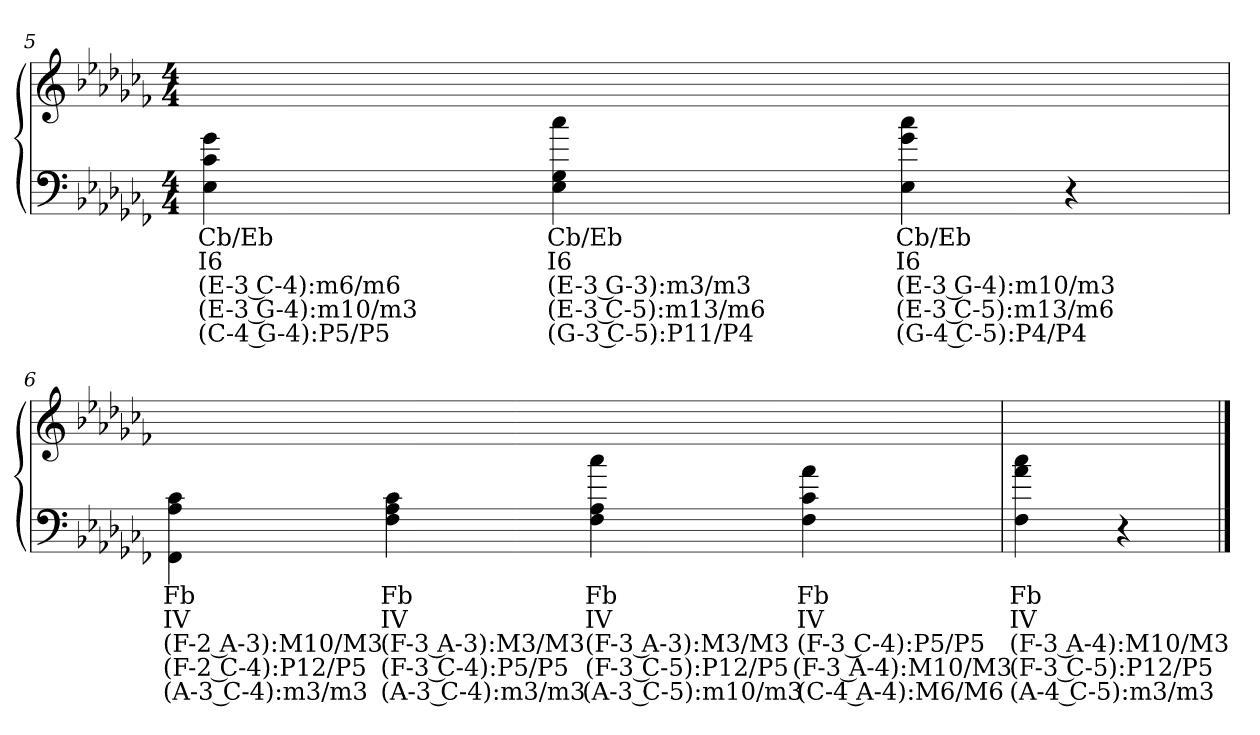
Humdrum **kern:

**kern	**text	**text	**text	**text	**text	**kern
*part2	*part2	*part2	*part2	*part2	*part2	*part1
*staff2	*staff2	*staff2	*staff2	*staff2	*staff2	*staff1
*clefF4	*	*	*	*	*	*clefG2
*k[b-e-a-d-g-c-f-]	*	*	*	*	*	*k[b-e-a-d-g-c-f-]
*C-:	*	*	*	*	*	*C-:
*M4/4	*	*	*	*	*	*M4/4
=5	=5	=5	=5	=5	=5	=5
4E- 4c- 4g-	Cb/Eb	I6	(E-3 C-4):m6/m6	(E-3 G-4):m10/m3	(C-4 G-4):P5/P5	1ryy
4E- 4G- 4cc-	Cb/Eb	I6	(E-3 G-3):m3/m3	(E-3 C-5):m13/m6	(G-3 C-5):P11/P4	.
4E- 4g- 4cc-	Cb/Eb	I6	(E-3 G-4):m10/m3	(E-3 C-5):m13/m6	(G-4 C-5):P4/P4	.
4r	.	.	.	.	.	.
=6	=6	=6	=6	=6	=6	=6
4FF- 4A- 4c-	Fb	IV	(F-2 A-3):M10/M3	(F-2 C-4):P12/P5	(A-3 C-4):m3/m3	1ryy
4F- 4A- 4c-	Fb	IV	(F-3 A-3):M3/M3	(F-3 C-4):P5/P5	(A-3 C-4):m3/m3	.
4F- 4A- 4cc-	Fb	IV	(F-3 A-3):M3/M3	(F-3 C-5):P12/P5	(A-3 C-5):m10/m3	.
4F- 4c- 4a-	Fb	IV	(F-3 C-4):P5/P5	(F-3 A-4):M10/M3	(C-4 A-4):M6/M6	.
=7	=7	=7	=7	=7	=7	=7
4F- 4a- 4cc-	Fb	IV	(F-3 A-4):M10/M3	(F-3 C-5):P12/P5	(A-4 C-5):m3/m3	2ryy
4r	.	.	.	.	.	.
==	==	==	==	==	==	==
*-	*-	*-	*-	*-	*-	*-
